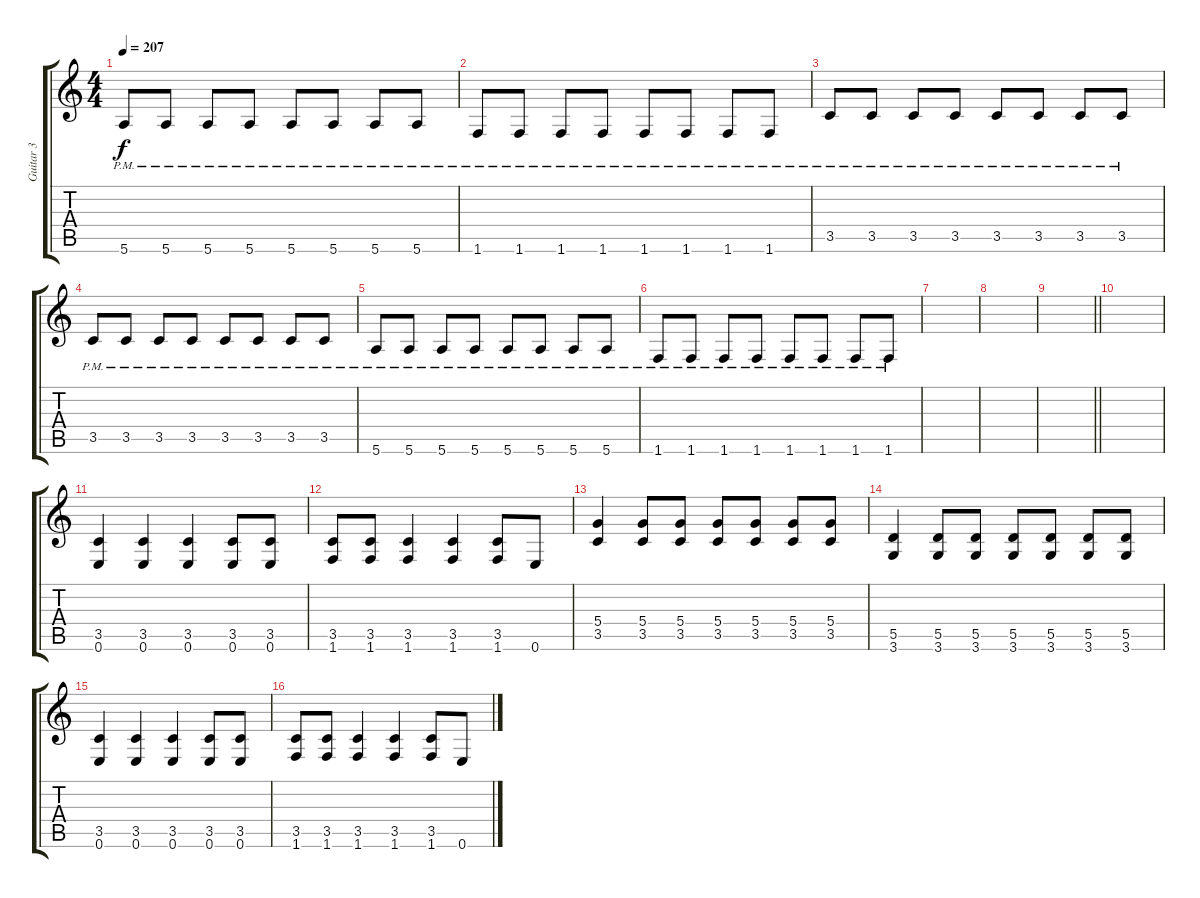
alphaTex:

\track ("Guitar 3" "Guitar 3") {instrument distortionguitar}
\staff {score tabs}
\tuning (E4 B3 G3 D3 A2 E2) {hide}
\ts (4 4)
\tempo 207
\clef g2
\ks c
5.6{pm}.8{dy f} 5.6{pm}.8 5.6{pm}.8 5.6{pm}.8 5.6{pm}.8 5.6{pm}.8 5.6{pm}.8 5.6{pm}.8 |
1.6{pm}.8 1.6{pm}.8 1.6{pm}.8 1.6{pm}.8 1.6{pm}.8 1.6{pm}.8 1.6{pm}.8 1.6{pm}.8 |
3.5{pm}.8 3.5{pm}.8 3.5{pm}.8 3.5{pm}.8 3.5{pm}.8 3.5{pm}.8 3.5{pm}.8 3.5{pm}.8 |
3.5{pm}.8 3.5{pm}.8 3.5{pm}.8 3.5{pm}.8 3.5{pm}.8 3.5{pm}.8 3.5{pm}.8 3.5{pm}.8 |
5.6{pm}.8 5.6{pm}.8 5.6{pm}.8 5.6{pm}.8 5.6{pm}.8 5.6{pm}.8 5.6{pm}.8 5.6{pm}.8 |
1.6{pm}.8 1.6{pm}.8 1.6{pm}.8 1.6{pm}.8 1.6{pm}.8 1.6{pm}.8 1.6{pm}.8 1.6{pm}.8 |
|
|
\barLineRight lightlight
|
|
(3.5 0.6).4 (3.5 0.6).4 (3.5 0.6).4 (3.5 0.6).8 (3.5 0.6).8 |
(3.5 1.6).8 (3.5 1.6).8 (3.5 1.6).4 (3.5 1.6).4 (3.5 1.6).8 0.6.8 |
(5.4 3.5).4 (5.4 3.5).8 (5.4 3.5).8 (5.4 3.5).8 (5.4 3.5).8 (5.4 3.5).8 (5.4 3.5).8 |
(5.5 3.6).4 (5.5 3.6).8 (5.5 3.6).8 (5.5 3.6).8 (5.5 3.6).8 (5.5 3.6).8 (5.5 3.6).8 |
(3.5 0.6).4 (3.5 0.6).4 (3.5 0.6).4 (3.5 0.6).8 (3.5 0.6).8 |
(3.5 1.6).8 (3.5 1.6).8 (3.5 1.6).4 (3.5 1.6).4 (3.5 1.6).8 0.6.8
